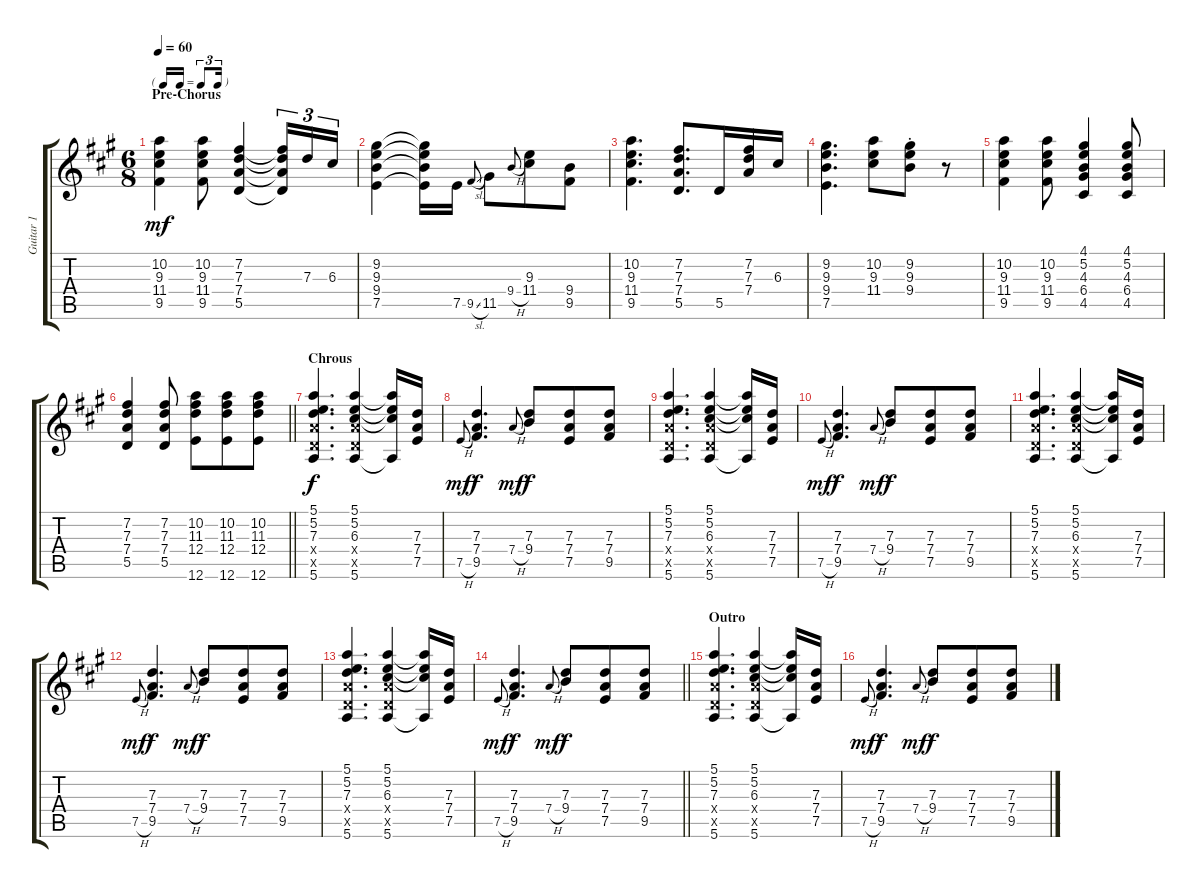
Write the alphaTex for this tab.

\track ("Guitar 1" "Guitar 1") {instrument electricguitarclean}
\staff {score tabs}
\tuning (E4 B3 G3 D3 A2 E2) {hide}
\ts (6 8)
\tf triplet16th
\section ("" "Pre-Chorus")
\tempo 60
\clef g2
\ks a
(10.2 9.3 11.4 9.5).4{dy mf volume 13} (10.2 9.3 11.4 9.5).8 (7.2 7.3 7.4 5.5).4 (7.2{t} 7.3{t} 7.4{t} 5.5{t}).16{tu (3 2)} 7.3.16{tu (3 2)} 6.3.16{tu (3 2)} |
(9.2 9.3 9.4 7.5).4 (9.2{t} 9.3{t} 9.4{t} 7.5{t}).16 7.5.16 9.5{sl}.8{gr onbeat} 11.5.8 9.4{h}.8{gr onbeat} (9.3 11.4).8 (9.4 9.5).8 |
(10.2 9.3 11.4 9.5).4{d} (7.2 7.3 7.4 5.5).8{d} 5.5.16 (7.2 7.3 7.4).16 6.3.16 |
(9.2 9.3 9.4 7.5).4{d} (10.2 9.3 11.4).8 (9.2{st} 9.3{st} 9.4{st}).8 r.8 |
(10.2 9.3 11.4 9.5).4 (10.2 9.3 11.4 9.5).8 (4.1 5.2 4.3 6.4 4.5).4 (4.1 5.2 4.3 6.4 4.5).8 |
\barLineRight lightlight
(7.2 7.3 7.4 5.5).4 (7.2 7.3 7.4 5.5).8 (10.2 11.3 12.4 12.6).8 (10.2 11.3 12.4 12.6).8 (10.2 11.3 12.4 12.6).8 |
\section ("" "Chrous")
(5.1 5.2 7.3 7.4{x} 5.5{x} 5.6).4{d dy f} (5.1 5.2 6.3 7.4{x} 5.5{x} 5.6).4 (5.1{t} 5.2{t} 6.3{t} 5.6{t}).16 (7.3 7.4 7.5).16 |
7.5{h}.8{gr onbeat dy mf} (7.3 7.4 9.5).4{d dy f} 7.4{h}.8{gr onbeat dy mf} (7.3 9.4).8{dy f} (7.3 7.4 7.5).8 (7.3 7.4 9.5).8 |
(5.1 5.2 7.3 7.4{x} 5.5{x} 5.6).4{d} (5.1 5.2 6.3 7.4{x} 5.5{x} 5.6).4 (5.1{t} 5.2{t} 6.3{t} 5.6{t}).16 (7.3 7.4 7.5).16 |
7.5{h}.8{gr onbeat dy mf} (7.3 7.4 9.5).4{d dy f} 7.4{h}.8{gr onbeat dy mf} (7.3 9.4).8{dy f} (7.3 7.4 7.5).8 (7.3 7.4 9.5).8 |
(5.1 5.2 7.3 7.4{x} 5.5{x} 5.6).4{d} (5.1 5.2 6.3 7.4{x} 5.5{x} 5.6).4 (5.1{t} 5.2{t} 6.3{t} 5.6{t}).16 (7.3 7.4 7.5).16 |
7.5{h}.8{gr onbeat dy mf} (7.3 7.4 9.5).4{d dy f} 7.4{h}.8{gr onbeat dy mf} (7.3 9.4).8{dy f} (7.3 7.4 7.5).8 (7.3 7.4 9.5).8 |
(5.1 5.2 7.3 7.4{x} 5.5{x} 5.6).4{d} (5.1 5.2 6.3 7.4{x} 5.5{x} 5.6).4 (5.1{t} 5.2{t} 6.3{t} 5.6{t}).16 (7.3 7.4 7.5).16 |
\barLineRight lightlight
7.5{h}.8{gr onbeat dy mf} (7.3 7.4 9.5).4{d dy f} 7.4{h}.8{gr onbeat dy mf} (7.3 9.4).8{dy f} (7.3 7.4 7.5).8 (7.3 7.4 9.5).8 |
\section ("" "Outro")
(5.1 5.2 7.3 7.4{x} 5.5{x} 5.6).4{d} (5.1 5.2 6.3 7.4{x} 5.5{x} 5.6).4 (5.1{t} 5.2{t} 6.3{t} 5.6{t}).16 (7.3 7.4 7.5).16 |
7.5{h}.8{gr onbeat dy mf} (7.3 7.4 9.5).4{d dy f} 7.4{h}.8{gr onbeat dy mf} (7.3 9.4).8{dy f} (7.3 7.4 7.5).8 (7.3 7.4 9.5).8
